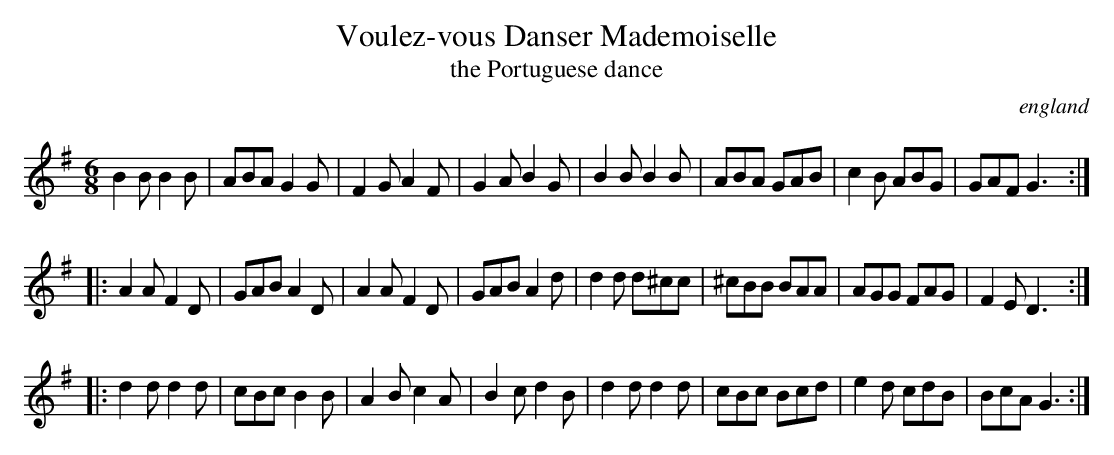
X:1
T:Voulez-vous Danser Mademoiselle
T:the Portuguese dance
O:england
M:6/8
K:G
B2B B2B | ABA G2G | F2G A2F | G2A B2G |\
B2B B2B | ABA GAB | c2B ABG | GAF G3 :|
|:A2A F2D | GAB A2D | A2A F2D | GAB A2d |\
d2d d^cc | ^cBB BAA | AGG FAG | F2E D3 :|
|:d2d d2d | cBc B2B | A2B c2A | B2c d2B |\
d2d d2d | cBc Bcd | e2d cdB | BcA G3 :|
